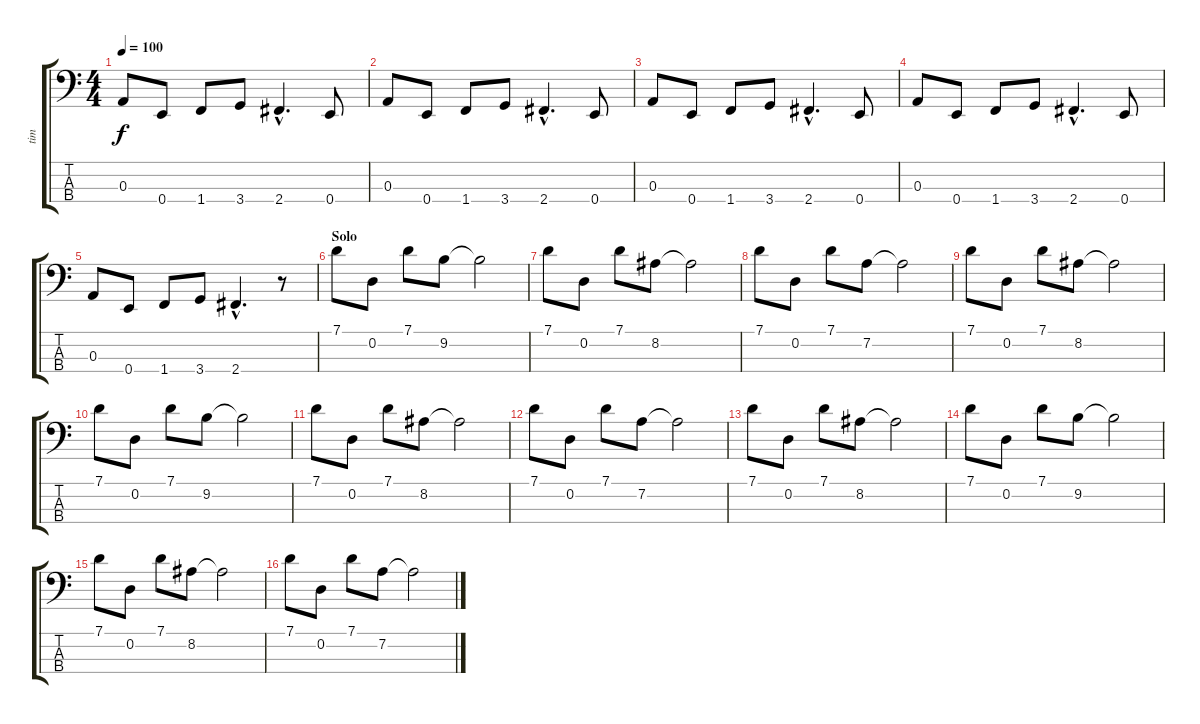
\track ("tim" "tim") {instrument electricbassfinger}
\staff {score tabs}
\tuning (G2 D2 A1 E1) {hide}
\ts (4 4)
\tempo 100
\clef f4
\ks c
0.3.8{dy f} 0.4.8 1.4.8 3.4.8 2.4{hac}.4{d} 0.4.8 |
0.3.8 0.4.8 1.4.8 3.4.8 2.4{hac}.4{d} 0.4.8 |
0.3.8 0.4.8 1.4.8 3.4.8 2.4{hac}.4{d} 0.4.8 |
0.3.8 0.4.8 1.4.8 3.4.8 2.4{hac}.4{d} 0.4.8 |
0.3.8 0.4.8 1.4.8 3.4.8 2.4{hac}.4{d} r.8 |
\section ("" "Solo")
7.1.8 0.2.8 7.1.8 9.2.8 9.2{t}.2 |
7.1.8 0.2.8 7.1.8 8.2.8 8.2{t}.2 |
7.1.8 0.2.8 7.1.8 7.2.8 7.2{t}.2 |
7.1.8 0.2.8 7.1.8 8.2.8 8.2{t}.2 |
7.1.8 0.2.8 7.1.8 9.2.8 9.2{t}.2 |
7.1.8 0.2.8 7.1.8 8.2.8 8.2{t}.2 |
7.1.8 0.2.8 7.1.8 7.2.8 7.2{t}.2 |
7.1.8 0.2.8 7.1.8 8.2.8 8.2{t}.2 |
7.1.8 0.2.8 7.1.8 9.2.8 9.2{t}.2 |
7.1.8 0.2.8 7.1.8 8.2.8 8.2{t}.2 |
7.1.8 0.2.8 7.1.8 7.2.8 7.2{t}.2
